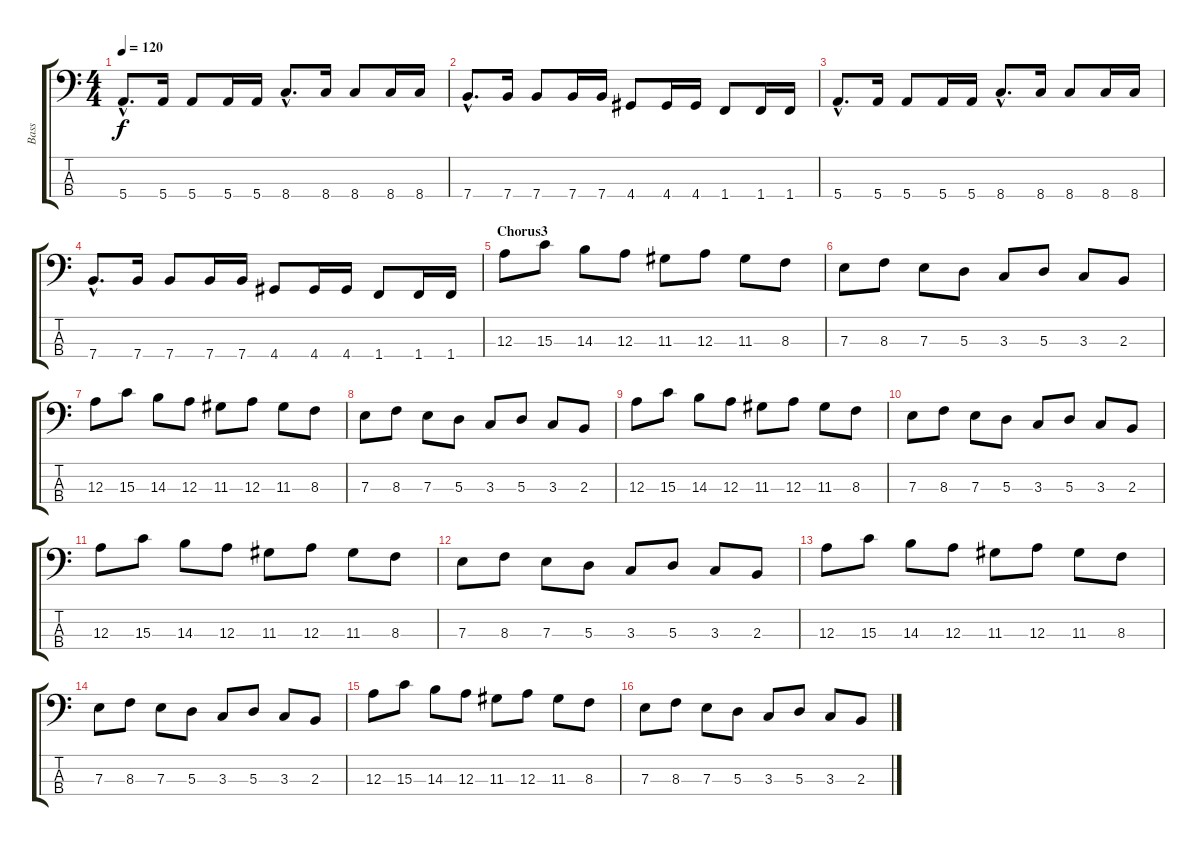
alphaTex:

\track ("Bass" "Bass") {instrument electricbassfinger}
\staff {score tabs}
\tuning (G2 D2 A1 E1) {hide}
\ts (4 4)
\tempo 120
\clef f4
\ks c
5.4{hac}.8{d dy f} 5.4.16 5.4.8 5.4.16 5.4.16 8.4{hac}.8{d} 8.4.16 8.4.8 8.4.16 8.4.16 |
7.4{hac}.8{d} 7.4.16 7.4.8 7.4.16 7.4.16 4.4.8 4.4.16 4.4.16 1.4.8 1.4.16 1.4.16 |
5.4{hac}.8{d} 5.4.16 5.4.8 5.4.16 5.4.16 8.4{hac}.8{d} 8.4.16 8.4.8 8.4.16 8.4.16 |
7.4{hac}.8{d} 7.4.16 7.4.8 7.4.16 7.4.16 4.4.8 4.4.16 4.4.16 1.4.8 1.4.16 1.4.16 |
\section ("" "Chorus3")
12.3.8 15.3.8 14.3.8 12.3.8 11.3.8 12.3.8 11.3.8 8.3.8 |
7.3.8 8.3.8 7.3.8 5.3.8 3.3.8 5.3.8 3.3.8 2.3.8 |
12.3.8 15.3.8 14.3.8 12.3.8 11.3.8 12.3.8 11.3.8 8.3.8 |
7.3.8 8.3.8 7.3.8 5.3.8 3.3.8 5.3.8 3.3.8 2.3.8 |
12.3.8 15.3.8 14.3.8 12.3.8 11.3.8 12.3.8 11.3.8 8.3.8 |
7.3.8 8.3.8 7.3.8 5.3.8 3.3.8 5.3.8 3.3.8 2.3.8 |
12.3.8 15.3.8 14.3.8 12.3.8 11.3.8 12.3.8 11.3.8 8.3.8 |
7.3.8 8.3.8 7.3.8 5.3.8 3.3.8 5.3.8 3.3.8 2.3.8 |
12.3.8 15.3.8 14.3.8 12.3.8 11.3.8 12.3.8 11.3.8 8.3.8 |
7.3.8 8.3.8 7.3.8 5.3.8 3.3.8 5.3.8 3.3.8 2.3.8 |
12.3.8 15.3.8 14.3.8 12.3.8 11.3.8 12.3.8 11.3.8 8.3.8 |
7.3.8 8.3.8 7.3.8 5.3.8 3.3.8 5.3.8 3.3.8 2.3.8
